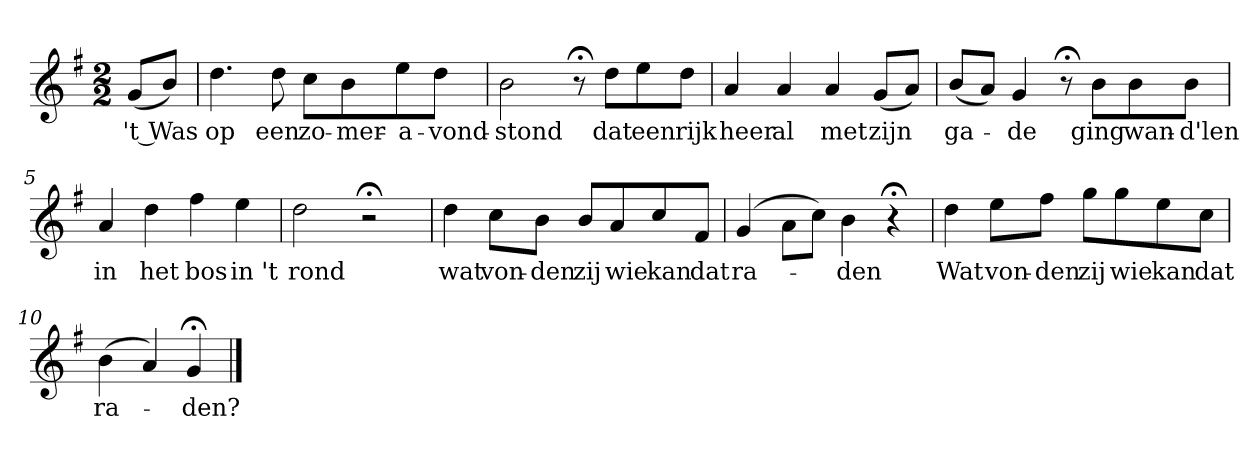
**kern	**text
*part1	*part1
*staff1	*staff1
*k[f#]	*
*G:	*
*M2/2	*
*MM120	*
=	=
(8gL	't Was
8bJ)	.
=1	=1
4.dd	op
8dd	een
8ccL	zo-
8b	-mer-
8ee	-a-
8ddJ	-vond-
=2	=2
2b	-stond
8r;<	.
8ddL	dat
8ee	een
8ddJ	rijk
=3	=3
4a	heer
4a	al
4a	met
(8gL	zijn
8aJ)	.
=4	=4
(8bL	ga-
8aJ)	.
4g	-de
8r;<	.
8bL	ging
8b	wan-
8bJ	-d'len
=5	=5
4a	in
4dd	het
4ff#	bos
4ee	in 't
=6	=6
2dd	rond
2r;<	.
=7	=7
4dd	wat
8ccL	von-
8bJ	-den
8bL	zij
8a	wie
8cc	kan
8f#J	dat
=8	=8
(4g	ra-
8aL	.
8ccJ)	.
4b	-den
4r;<	.
=9	=9
4dd	Wat
8eeL	von-
8ff#J	-den
8ggL	zij
8gg	wie
8ee	kan
8ccJ	dat
=10	=10
(4b	ra-
4a)	.
4g;<	-den?
==	==
*-	*-
